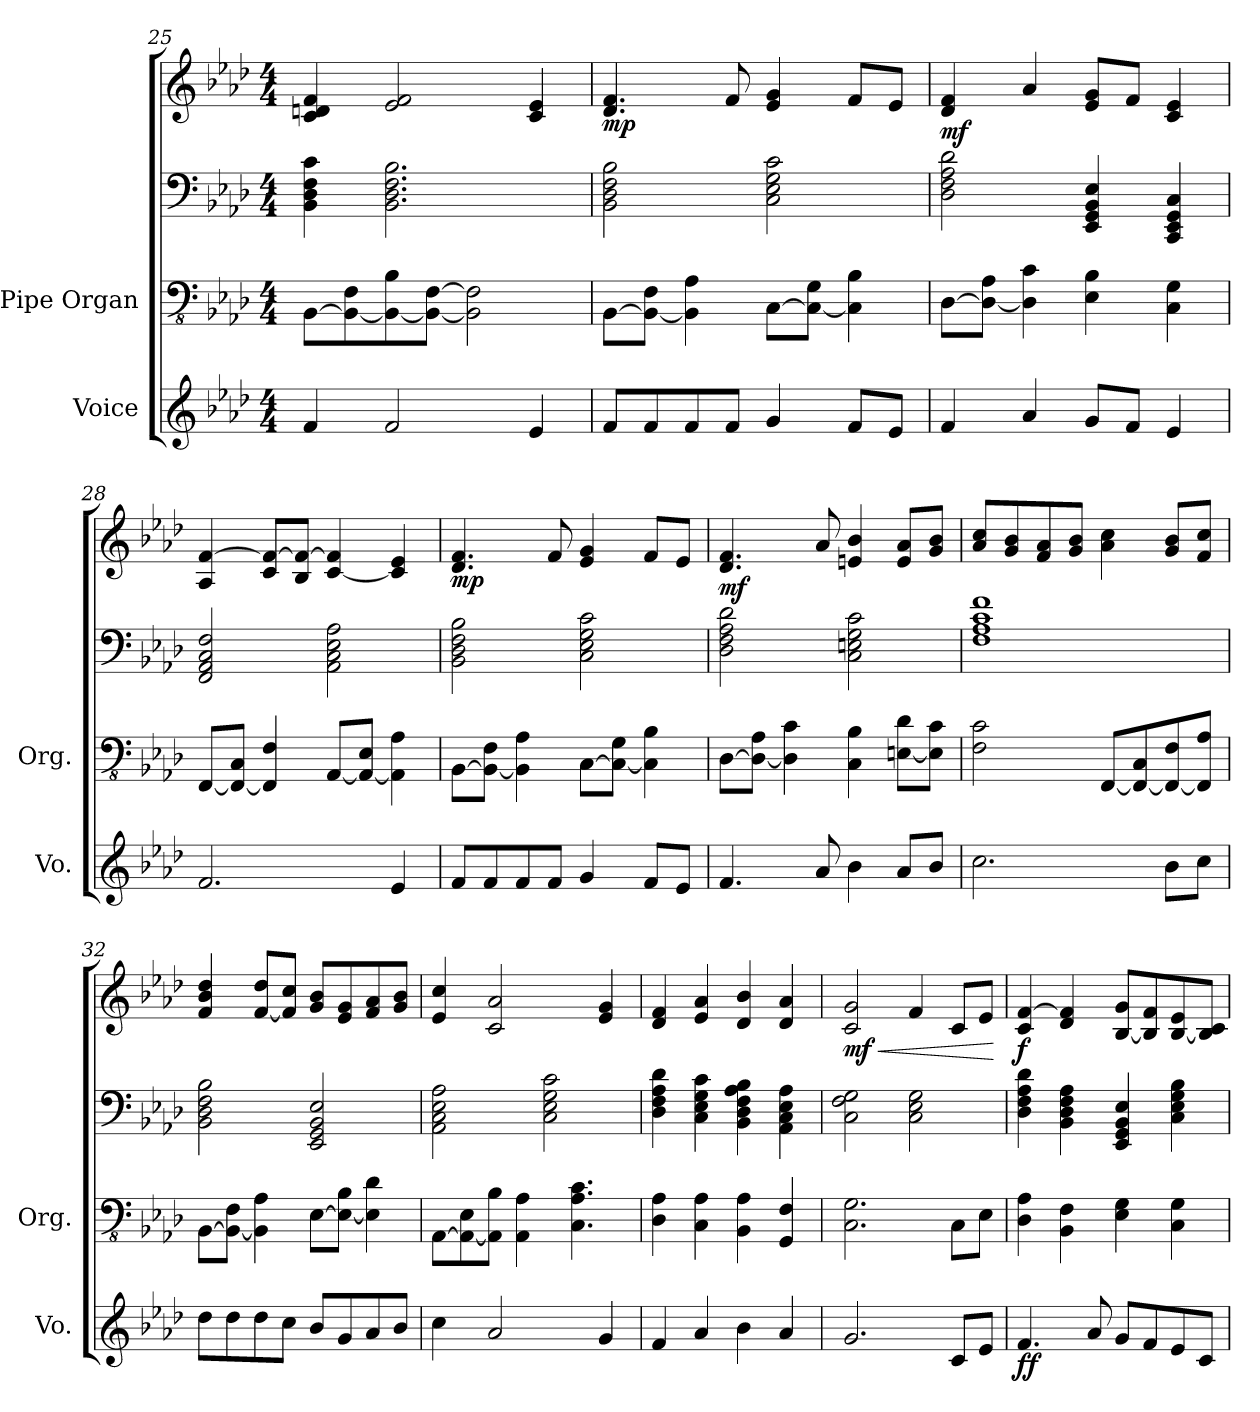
**kern	**dynam	**kern	**kern	**kern	**dynam
*part2	*part2	*part1	*part1	*part1	*part1
*staff4	*staff4	*staff3	*staff2	*staff1	*staff1/2/3
*I"Voice	*	*I"Pipe Organ	*	*	*
*I'Vo.	*	*I'Org.	*	*	*
!!LO:PB:g=z
*clefG2	*	*clefFv4	*clefF4	*clefG2	*
*k[b-e-a-d-]	*	*k[b-e-a-d-]	*k[b-e-a-d-]	*k[b-e-a-d-]	*
*M4/4	*	*M4/4	*M4/4	*M4/4	*
=25	=25	=25	=25	=25	=25
4f/	.	[8BBB-\L	4BB-\ 4D-\ 4F\ 4c\	4c/ 4dn/ 4f/	.
.	.	8BBB-\_ 8FF\	.	.	.
2f/	.	8BBB-\_ 8BB-\	2.BB-\ 2.D-\ 2.F\ 2.B-\	2e-/ 2f/	.
.	.	8BBB-\_ [8FF\J	.	.	.
.	.	2BBB-\] 2FF\]	.	.	.
4e-/	.	.	.	4c/ 4e-/	.
=26	=26	=26	=26	=26	=26
!	!	!	!	!	!LO:DY:b
8f/L	.	[8BBB-\L	2BB-\ 2D-\ 2F\ 2B-\	4.d-/ 4.f/	mp
8f/	.	8BBB-\_ 8FF\J	.	.	.
8f/	.	4BBB-\] 4AA-\	.	.	.
8f/J	.	.	.	8f/	.
4g/	.	[8CC\L	2C\ 2E-\ 2G\ 2c\	4e-/ 4g/	.
.	.	8CC\_ 8GG\J	.	.	.
8f/L	.	4CC\] 4BB-\	.	8f/L	.
8e-/J	.	.	.	8e-/J	.
=27	=27	=27	=27	=27	=27
!	!	!	!	!	!LO:DY:b
4f/	.	[8DD-\L	2D-\ 2F\ 2A-\ 2d-\	4d-/ 4f/	mf
.	.	8DD-\_ 8AA-\J	.	.	.
4a-/	.	4DD-\] 4C\	.	4a-/	.
8g/L	.	4EE-\ 4BB-\	4EE-/ 4GG/ 4BB-/ 4E-/	8e-/ 8g/L	.
8f/J	.	.	.	8f/J	.
4e-/	.	4CC\ 4GG\	4CC/ 4EE-/ 4GG/ 4C/	4c/ 4e-/	.
=28	=28	=28	=28	=28	=28
2.f/	.	[8FFF/L	2FF/ 2AA-/ 2C/ 2F/	4A-/ [4f/	.
.	.	8FFF/_ 8CC/J	.	.	.
.	.	4FFF/] 4FF/	.	8c/ 8f/_L	.
.	.	.	.	8B-/ 8f/_J	.
.	.	[8AAA-/L	2AA-\ 2C\ 2E-\ 2A-\	[4c/ 4f/]	.
.	.	8AAA-/_ 8EE-/J	.	.	.
4e-/	.	4AAA-\] 4AA-\	.	4c/] 4e-/	.
!!LO:LB:g=z
=29	=29	=29	=29	=29	=29
!	!	!	!	!	!LO:DY:b
8f/L	.	[8BBB-\L	2BB-\ 2D-\ 2F\ 2B-\	4.d-/ 4.f/	mp
8f/	.	8BBB-\_ 8FF\J	.	.	.
8f/	.	4BBB-\] 4AA-\	.	.	.
8f/J	.	.	.	8f/	.
4g/	.	[8CC\L	2C\ 2E-\ 2G\ 2c\	4e-/ 4g/	.
.	.	8CC\_ 8GG\J	.	.	.
8f/L	.	4CC\] 4BB-\	.	8f/L	.
8e-/J	.	.	.	8e-/J	.
=30	=30	=30	=30	=30	=30
!	!	!	!	!	!LO:DY:b
4.f/	.	[8DD-\L	2D-\ 2F\ 2A-\ 2d-\	4.d-/ 4.f/	mf
.	.	8DD-\_ 8AA-\J	.	.	.
.	.	4DD-\] 4C\	.	.	.
8a-/	.	.	.	8a-/	.
4b-\	.	4CC\ 4BB-\	2C\ 2En\ 2G\ 2c\	4en/ 4b-/	.
8a-/L	.	[8EEn\ 8D-\L	.	8e/ 8a-/L	.
8b-/J	.	8EE\] 8C\J	.	8g/ 8b-/J	.
=31	=31	=31	=31	=31	=31
2.cc\	.	2FF\ 2C\	1F 1A- 1c 1f	8a-/ 8cc/L	.
.	.	.	.	8g/ 8b-/	.
.	.	.	.	8f/ 8a-/	.
.	.	.	.	8g/ 8b-/J	.
.	.	[8FFF/L	.	4a-\ 4cc\	.
.	.	8FFF/_ 8CC/	.	.	.
8b-\L	.	8FFF/_ 8FF/	.	8g/ 8b-/L	.
8cc\J	.	8FFF/] 8AA-/J	.	8f/ 8cc/J	.
=32	=32	=32	=32	=32	=32
8dd-\L	.	[8BBB-\L	2BB-\ 2D-\ 2F\ 2B-\	4f/ 4b-/ 4dd-/	.
8dd-\	.	8BBB-\_ 8FF\J	.	.	.
8dd-\	.	4BBB-\] 4AA-\	.	[8f/ 8dd-/L	.
8cc\J	.	.	.	8f/] 8cc/J	.
8b-/L	.	[8EE-\L	2EE-/ 2GG/ 2BB-/ 2E-/	8g/ 8b-/L	.
8g/	.	8EE-\_ 8BB-\J	.	8e-/ 8g/	.
8a-/	.	4EE-\] 4D-\	.	8f/ 8a-/	.
8b-/J	.	.	.	8g/ 8b-/J	.
!!LO:LB:g=z
=33	=33	=33	=33	=33	=33
4cc\	.	[8AAA-\L	2AA-\ 2C\ 2E-\ 2A-\	4e-/ 4cc/	.
.	.	8AAA-\_ 8EE-\	.	.	.
2a-/	.	8AAA-\] 8BB-\J	.	2c/ 2a-/	.
.	.	4AAA-\ 4AA-\	.	.	.
.	.	.	2C\ 2E-\ 2G\ 2c\	.	.
.	.	4.CC\ 4.AA-\ 4.C\	.	.	.
4g/	.	.	.	4e-/ 4g/	.
=34	=34	=34	=34	=34	=34
4f/	.	4DD-\ 4AA-\	4D-\ 4F\ 4A-\ 4d-\	4d-/ 4f/	.
4a-/	.	4CC\ 4AA-\	4C\ 4E-\ 4G\ 4c\	4e-/ 4a-/	.
4b-\	.	4BBB-\ 4AA-\	4BB-\ 4D-\ 4F\ 4A-\ 4B-\	4d-/ 4b-/	.
4a-/	.	4GGG/ 4FF/	4AA-\ 4C\ 4E-\ 4A-\	4d-/ 4a-/	.
=35	=35	=35	=35	=35	=35
!	!	!	!	!	!LO:HP:b
!	!	!	!	!	!LO:DY:n=1:b
2.g/	.	2.CC\ 2.GG\	2C\ 2F\ 2G\	2c/ 2g/	< mf
.	.	.	2C\ 2E-\ 2G\	4f/	.
8c/L	.	8CC\L	.	8c/L	.
8e-/J	.	8EE-\J	.	8e-/J	.
.	.	.	.	.	[
=36	=36	=36	=36	=36	=36
!	!LO:DY:b	!	!	!	!LO:DY:b
4.f/	ff	4DD-\ 4AA-\	4D-\ 4F\ 4A-\ 4d-\	4c/ [4f/	f
.	.	4BBB-\ 4FF\	4BB-\ 4D-\ 4F\ 4A-\	4d-/ 4f/]	.
8a-/	.	.	.	.	.
8g/L	.	4EE-\ 4GG\	4EE-/ 4GG/ 4BB-/ 4E-/	[8B-/ 8g/L	.
8f/	.	.	.	8B-/] 8f/	.
8e-/	.	4CC\ 4GG\	4C\ 4E-\ 4G\ 4B-\	[8B-/ 8e-/	.
8c/J	.	.	.	8B-/] 8c/J	.
=	=	=	=	=	=
*-	*-	*-	*-	*-	*-
